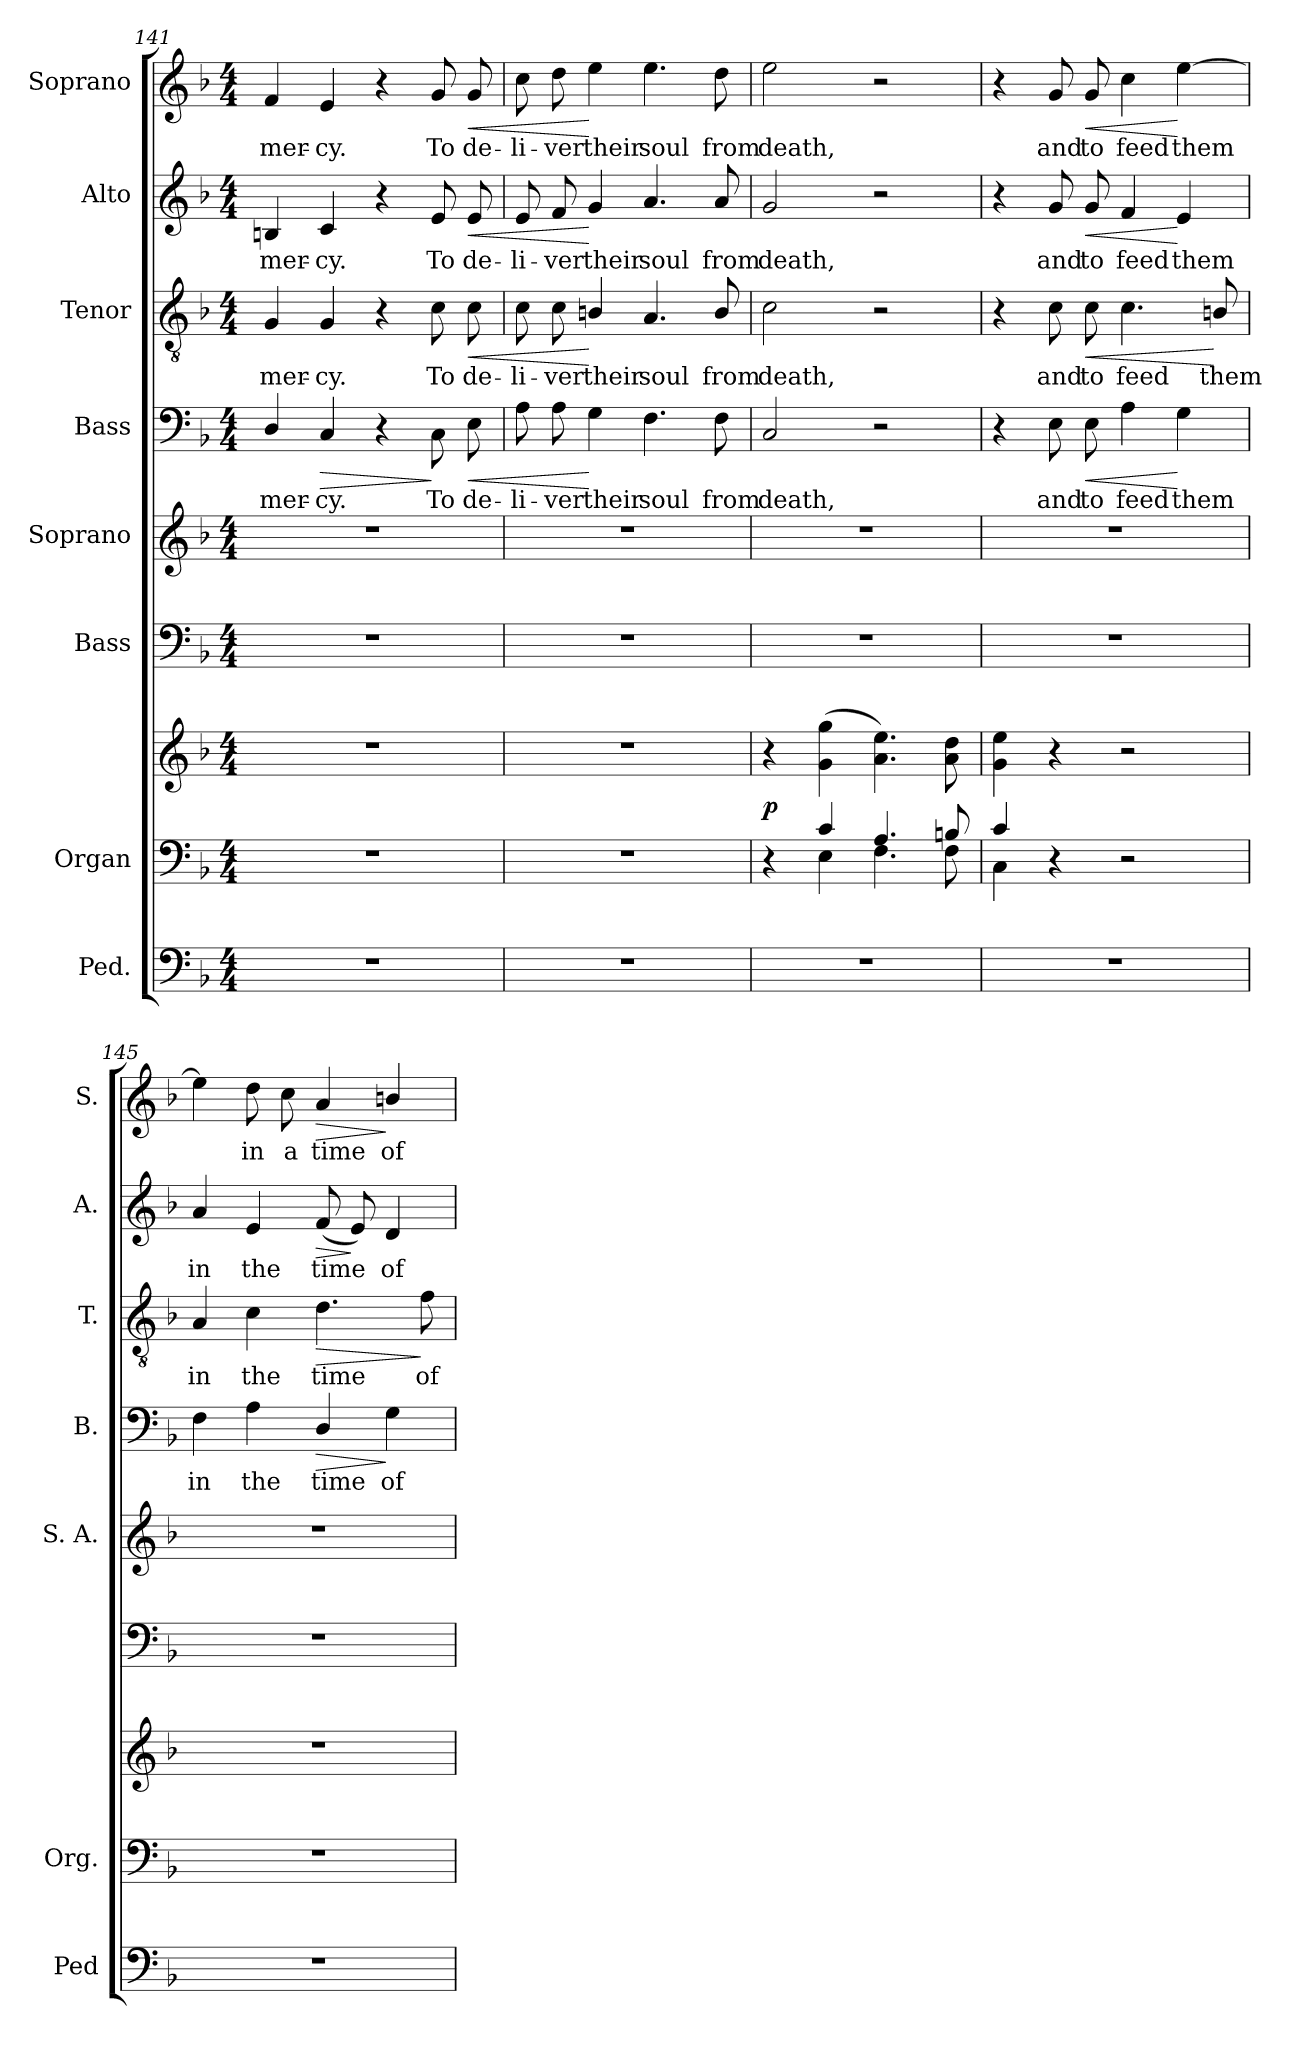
**kern	**kern	**kern	**dynam	**kern	**kern	**kern	**text	**dynam	**kern	**text	**dynam	**kern	**text	**dynam	**kern	**text	**dynam
*part8	*part7	*part7	*part7	*part6	*part5	*part4	*part4	*part4	*part3	*part3	*part3	*part2	*part2	*part2	*part1	*part1	*part1
*staff9	*staff8	*staff7	*staff7/8	*staff6	*staff5	*staff4	*staff4	*staff4	*staff3	*staff3	*staff3	*staff2	*staff2	*staff2	*staff1	*staff1	*staff1
*I"Ped.	*I"Organ	*	*	*I"Bass	*I"Soprano	*I"Bass	*	*	*I"Tenor	*	*	*I"Alto	*	*	*I"Soprano	*	*
*I'Ped	*I'Org.	*	*	*	*I'S. A.	*I'B.	*	*	*I'T.	*	*	*I'A.	*	*	*I'S.	*	*
*clefF4	*clefF4	*clefG2	*	*clefF4	*clefG2	*clefF4	*	*	*clefGv2	*	*	*clefG2	*	*	*clefG2	*	*
*	*	*	*	*	*	*	*	*	*ITrd7c12	*	*	*	*	*	*	*	*
*k[b-]	*k[b-]	*k[b-]	*	*k[b-]	*k[b-]	*k[b-]	*	*	*k[b-]	*	*	*k[b-]	*	*	*k[b-]	*	*
*F:	*F:	*F:	*	*F:	*F:	*F:	*	*	*F:	*	*	*F:	*	*	*F:	*	*
*M4/4	*M4/4	*M4/4	*	*M4/4	*M4/4	*M4/4	*	*	*M4/4	*	*	*M4/4	*	*	*M4/4	*	*
=141	=141	=141	=141	=141	=141	=141	=141	=141	=141	=141	=141	=141	=141	=141	=141	=141	=141
!	!	!	!	!	!	!	!LO:LY:b:color=#000000	!	!	!	!	!	!	!	!	!	!
!	!	!	!	!	!	!	!	!	!	!LO:LY:b:color=#000000	!	!	!	!	!	!	!
!	!	!	!	!	!	!	!	!	!	!	!	!	!LO:LY:b:color=#000000	!	!	!	!
!	!	!	!	!	!	!	!	!	!	!	!	!	!	!	!	!LO:LY:b:color=#000000	!
1r	1r	1r	.	1r	1r	4Di/	mer-	.	4GGi/	mer-	.	4Bni/	mer-	.	4fi/	mer-	.
!	!	!	!	!	!	!	!LO:LY:b:color=#000000	!LO:HP:b	!	!	!	!	!	!	!	!	!
!	!	!	!	!	!	!	!	!	!	!LO:LY:b:color=#000000	!	!	!	!	!	!	!
!	!	!	!	!	!	!	!	!	!	!	!	!	!LO:LY:b:color=#000000	!	!	!	!
!	!	!	!	!	!	!	!	!	!	!	!	!	!	!	!	!LO:LY:b:color=#000000	!
.	.	.	.	.	.	4Ci/	-cy.	>	4GGi/	-cy.	.	4ci/	-cy.	.	4ei/	-cy.	.
.	.	.	.	.	.	4r	.	.	4r	.	.	4r	.	.	4r	.	.
!	!	!	!	!	!	!	!LO:LY:b:color=#000000	!	!	!	!	!	!	!	!	!	!
!	!	!	!	!	!	!	!	!	!	!LO:LY:b:color=#000000	!	!	!	!	!	!	!
!	!	!	!	!	!	!	!	!	!	!	!	!	!LO:LY:b:color=#000000	!	!	!	!
!	!	!	!	!	!	!	!	!	!	!	!	!	!	!	!	!LO:LY:b:color=#000000	!
.	.	.	.	.	.	8Ci\	To	]	8Ci\	To	.	8ei/	To	.	8gi/	To	.
!	!	!	!	!	!	!	!LO:LY:b:color=#000000	!LO:HP:b	!	!	!	!	!	!	!	!	!
!	!	!	!	!	!	!	!	!	!	!LO:LY:b:color=#000000	!LO:HP:b	!	!	!	!	!	!
!	!	!	!	!	!	!	!	!	!	!	!	!	!LO:LY:b:color=#000000	!LO:HP:b	!	!	!
!	!	!	!	!	!	!	!	!	!	!	!	!	!	!	!	!LO:LY:b:color=#000000	!LO:HP:b
.	.	.	.	.	.	8Ei\	de-	<	8Ci\	de-	<	8ei/	de-	<	8gi/	de-	<
=142	=142	=142	=142	=142	=142	=142	=142	=142	=142	=142	=142	=142	=142	=142	=142	=142	=142
!	!	!	!	!	!	!	!LO:LY:b:color=#000000	!	!	!	!	!	!	!	!	!	!
!	!	!	!	!	!	!	!	!	!	!LO:LY:b:color=#000000	!	!	!	!	!	!	!
!	!	!	!	!	!	!	!	!	!	!	!	!	!LO:LY:b:color=#000000	!	!	!	!
!	!	!	!	!	!	!	!	!	!	!	!	!	!	!	!	!LO:LY:b:color=#000000	!
1r	1r	1r	.	1r	1r	8Ai\	-li-	.	8Ci\	-li-	.	8ei/	-li-	.	8cci\	-li-	.
!	!	!	!	!	!	!	!LO:LY:b:color=#000000	!	!	!	!	!	!	!	!	!	!
!	!	!	!	!	!	!	!	!	!	!LO:LY:b:color=#000000	!	!	!	!	!	!	!
!	!	!	!	!	!	!	!	!	!	!	!	!	!LO:LY:b:color=#000000	!	!	!	!
!	!	!	!	!	!	!	!	!	!	!	!	!	!	!	!	!LO:LY:b:color=#000000	!
.	.	.	.	.	.	8Ai\	-ver	.	8Ci\	-ver	.	8fi/	-ver	.	8ddi\	-ver	.
!	!	!	!	!	!	!	!LO:LY:b:color=#000000	!	!	!	!	!	!	!	!	!	!
!	!	!	!	!	!	!	!	!	!	!LO:LY:b:color=#000000	!	!	!	!	!	!	!
!	!	!	!	!	!	!	!	!	!	!	!	!	!LO:LY:b:color=#000000	!	!	!	!
!	!	!	!	!	!	!	!	!	!	!	!	!	!	!	!	!LO:LY:b:color=#000000	!
.	.	.	.	.	.	4Gi\	their	[	4BBni/	their	[	4gi/	their	[	4eei\	their	[
!	!	!	!	!	!	!	!LO:LY:b:color=#000000	!	!	!	!	!	!	!	!	!	!
!	!	!	!	!	!	!	!	!	!	!LO:LY:b:color=#000000	!	!	!	!	!	!	!
!	!	!	!	!	!	!	!	!	!	!	!	!	!LO:LY:b:color=#000000	!	!	!	!
!	!	!	!	!	!	!	!	!	!	!	!	!	!	!	!	!LO:LY:b:color=#000000	!
.	.	.	.	.	.	4.Fi\	soul	.	4.AAi/	soul	.	4.ai/	soul	.	4.eei\	soul	.
!	!	!	!	!	!	!	!LO:LY:b:color=#000000	!	!	!	!	!	!	!	!	!	!
!	!	!	!	!	!	!	!	!	!	!LO:LY:b:color=#000000	!	!	!	!	!	!	!
!	!	!	!	!	!	!	!	!	!	!	!	!	!LO:LY:b:color=#000000	!	!	!	!
!	!	!	!	!	!	!	!	!	!	!	!	!	!	!	!	!LO:LY:b:color=#000000	!
.	.	.	.	.	.	8Fi\	from	.	8BBi/	from	.	8ai/	from	.	8ddi\	from	.
=143	=143	=143	=143	=143	=143	=143	=143	=143	=143	=143	=143	=143	=143	=143	=143	=143	=143
*	*^	*	*	*	*	*	*	*	*	*	*	*	*	*	*	*	*
!	!	!	!	!	!	!	!	!LO:LY:b:color=#000000	!	!	!	!	!	!	!	!	!	!
!	!	!	!	!	!	!	!	!	!	!	!LO:LY:b:color=#000000	!	!	!	!	!	!	!
!	!	!	!	!	!	!	!	!	!	!	!	!	!	!LO:LY:b:color=#000000	!	!	!	!
!	!	!	!	!	!	!	!	!	!	!	!	!	!	!	!	!	!LO:LY:b:color=#000000	!
1r	4r	4ryy	4r	p	1r	1r	2Ci/	death,	.	2Ci\	death,	.	2gi/	death,	.	2eei\	death,	.
.	4ci/	4Ei\	(4gi\ 4ggi	.	.	.	.	.	.	.	.	.	.	.	.	.	.	.
.	4.Ai/	4.Fi\	4.ai\ 4.eei)	.	.	.	2r	.	.	2r	.	.	2r	.	.	2r	.	.
.	8Bni/	8Fi\	8ai\ 8ddi	.	.	.	.	.	.	.	.	.	.	.	.	.	.	.
=144	=144	=144	=144	=144	=144	=144	=144	=144	=144	=144	=144	=144	=144	=144	=144	=144	=144	=144
1r	4ci/	4Ci\	4gi\ 4eei	.	1r	1r	4r	.	.	4r	.	.	4r	.	.	4r	.	.
!	!	!	!	!	!	!	!	!LO:LY:b:color=#000000	!	!	!	!	!	!	!	!	!	!
!	!	!	!	!	!	!	!	!	!	!	!LO:LY:b:color=#000000	!	!	!	!	!	!	!
!	!	!	!	!	!	!	!	!	!	!	!	!	!	!LO:LY:b:color=#000000	!	!	!	!
!	!	!	!	!	!	!	!	!	!	!	!	!	!	!	!	!	!LO:LY:b:color=#000000	!
.	4r	2.ryy	4r	.	.	.	8Ei\	and	.	8Ci\	and	.	8gi/	and	.	8gi/	and	.
!	!	!	!	!	!	!	!	!LO:LY:b:color=#000000	!LO:HP:b	!	!	!	!	!	!	!	!	!
!	!	!	!	!	!	!	!	!	!	!	!LO:LY:b:color=#000000	!LO:HP:b	!	!	!	!	!	!
!	!	!	!	!	!	!	!	!	!	!	!	!	!	!LO:LY:b:color=#000000	!LO:HP:b	!	!	!
!	!	!	!	!	!	!	!	!	!	!	!	!	!	!	!	!	!LO:LY:b:color=#000000	!LO:HP:b
.	.	.	.	.	.	.	8Ei\	to	<	8Ci\	to	<	8gi/	to	<	8gi/	to	<
!	!	!	!	!	!	!	!	!LO:LY:b:color=#000000	!	!	!	!	!	!	!	!	!	!
!	!	!	!	!	!	!	!	!	!	!	!LO:LY:b:color=#000000	!	!	!	!	!	!	!
!	!	!	!	!	!	!	!	!	!	!	!	!	!	!LO:LY:b:color=#000000	!	!	!	!
!	!	!	!	!	!	!	!	!	!	!	!	!	!	!	!	!	!LO:LY:b:color=#000000	!
.	2r	.	2r	.	.	.	4Ai\	feed	.	4.Ci\	feed	.	4fi/	feed	.	4cci\	feed	.
!	!	!	!	!	!	!	!	!LO:LY:b:color=#000000	!	!	!	!	!	!	!	!	!	!
!	!	!	!	!	!	!	!	!	!	!	!	!	!	!LO:LY:b:color=#000000	!	!	!	!
!	!	!	!	!	!	!	!	!	!	!	!	!	!	!	!	!	!LO:LY:b:color=#000000	!
.	.	.	.	.	.	.	4Gi\	them	[	.	.	.	4ei/	them	[	[4eei\	them	[
!	!	!	!	!	!	!	!	!	!	!	!LO:LY:b:color=#000000	!	!	!	!	!	!	!
.	.	.	.	.	.	.	.	.	.	8BBni/	them	[	.	.	.	.	.	.
*	*v	*v	*	*	*	*	*	*	*	*	*	*	*	*	*	*	*	*
!!LO:LB:g=z
=145	=145	=145	=145	=145	=145	=145	=145	=145	=145	=145	=145	=145	=145	=145	=145	=145	=145
!	!	!	!	!	!	!	!LO:LY:b:color=#000000	!	!	!	!	!	!	!	!	!	!
!	!	!	!	!	!	!	!	!	!	!LO:LY:b:color=#000000	!	!	!	!	!	!	!
!	!	!	!	!	!	!	!	!	!	!	!	!	!LO:LY:b:color=#000000	!	!	!	!
1r	1r	1r	.	1r	1r	4Fi\	in	.	4AAi/	in	.	4ai/	in	.	4eei\]	.	.
!	!	!	!	!	!	!	!LO:LY:b:color=#000000	!	!	!	!	!	!	!	!	!	!
!	!	!	!	!	!	!	!	!	!	!LO:LY:b:color=#000000	!	!	!	!	!	!	!
!	!	!	!	!	!	!	!	!	!	!	!	!	!LO:LY:b:color=#000000	!	!	!	!
!	!	!	!	!	!	!	!	!	!	!	!	!	!	!	!	!LO:LY:b:color=#000000	!
.	.	.	.	.	.	4Ai\	the	.	4Ci\	the	.	4ei/	the	.	8ddi\	in	.
!	!	!	!	!	!	!	!	!	!	!	!	!	!	!	!	!LO:LY:b:color=#000000	!
.	.	.	.	.	.	.	.	.	.	.	.	.	.	.	8cci\	a	.
!	!	!	!	!	!	!	!LO:LY:b:color=#000000	!LO:HP:b	!	!	!	!	!	!	!	!	!
!	!	!	!	!	!	!	!	!	!	!LO:LY:b:color=#000000	!LO:HP:b	!	!	!	!	!	!
!	!	!	!	!	!	!	!	!	!	!	!	!	!LO:LY:b:color=#000000	!LO:HP:b	!	!	!
!	!	!	!	!	!	!	!	!	!	!	!	!	!	!	!	!LO:LY:b:color=#000000	!LO:HP:b
.	.	.	.	.	.	4Di/	time	>	4.Di\	time	>	(8fi/	time	>	4ai/	time	>
.	.	.	.	.	.	.	.	.	.	.	.	8ei/)	.	]	.	.	.
!	!	!	!	!	!	!	!LO:LY:b:color=#000000	!	!	!	!	!	!	!	!	!	!
!	!	!	!	!	!	!	!	!	!	!	!	!	!LO:LY:b:color=#000000	!	!	!	!
!	!	!	!	!	!	!	!	!	!	!	!	!	!	!	!	!LO:LY:b:color=#000000	!
.	.	.	.	.	.	4Gi\	of	]	.	.	.	4di/	of	.	4bni/	of	]
!	!	!	!	!	!	!	!	!	!	!LO:LY:b:color=#000000	!	!	!	!	!	!	!
.	.	.	.	.	.	.	.	.	8Fi\	of	]	.	.	.	.	.	.
=	=	=	=	=	=	=	=	=	=	=	=	=	=	=	=	=	=
*-	*-	*-	*-	*-	*-	*-	*-	*-	*-	*-	*-	*-	*-	*-	*-	*-	*-
